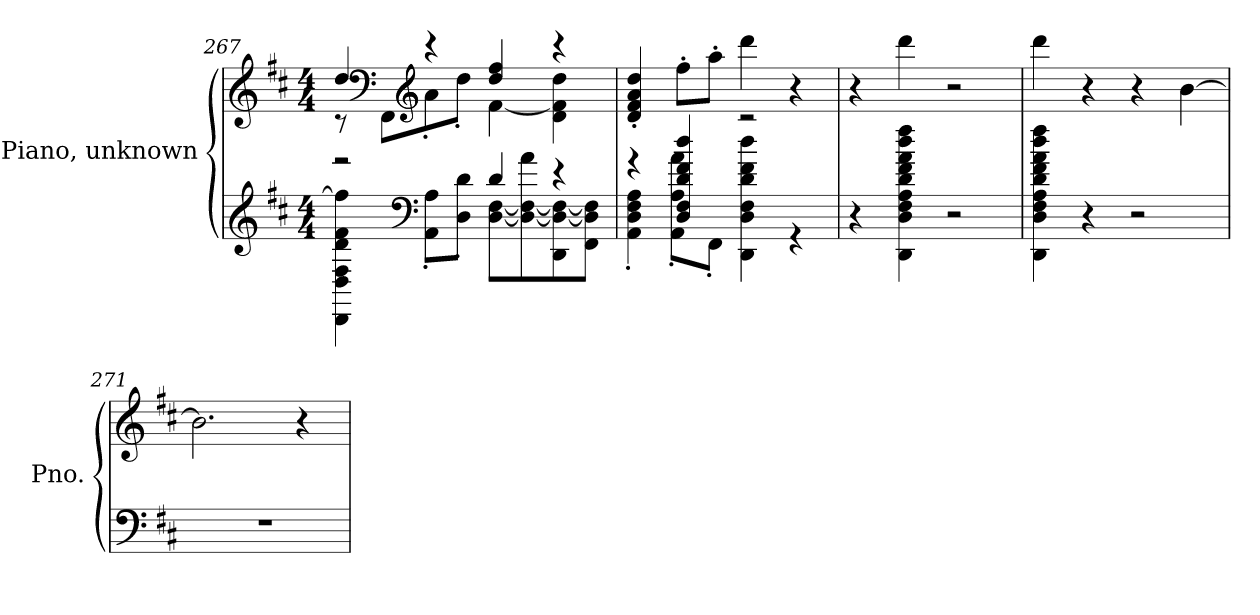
**kern	**kern
*part1	*part1
*staff2	*staff1
*I"Piano, unknown	*
*I'Pno.	*
*clefG2	*clefG2
*k[f#c#]	*k[f#c#]
*M4/4	*M4/4
=267	=267
*^	*^
2r	4DD\ 4D\ 4F#\ 4d\ 4f#\ 4ff#\]	4dd/	8r
*	*	*clefF4	*
.	.	.	8FF#\L
*clefF4	*	*clefG2	*
.	8AA\' 8A\'L	4r	8a'\
.	8D\' 8d\'J	.	8dd'\J
4d/	[8D\ [8F#\L	4dd/ 4ff#/	[4f#\
.	8D\_ 8F#\_ 8a\	.	.
4r	8DD\ 8D\_ 8F#\_	4r	4d\ 4f#\] 4dd\
.	8FF#\ 8D\] 8F#\]J	.	.
*	*	*v	*v
=268	=268	=268
4r	4AA\' 4D\' 4F#\' 4A\'	4d/' 4f#/' 4a/' 4dd/'
4D/ 4F#/ 4d/ 4f#/ 4dd/	8AA\' 8A\' 8a\'L	8ff#'\L
.	8FF#'\J	8aa'\J
2r	4DD\ 4D\ 4F#\ 4d\ 4f#\ 4dd\	4ddd\
.	4r	4r
*v	*v	*
=269	=269
4r	4r
4DD\ 4D\ 4F#\ 4A\ 4d\ 4f#\ 4a\ 4dd\ 4ff#\	4ddd\
2r	2r
=270	=270
4DD\ 4D\ 4F#\ 4A\ 4d\ 4f#\ 4a\ 4dd\ 4ff#\	4ddd\
4r	4r
2r	4r
.	[4b\
!!LO:PB:g=z
=271	=271
1r	2.b\]
.	4r
=	=
*-	*-
